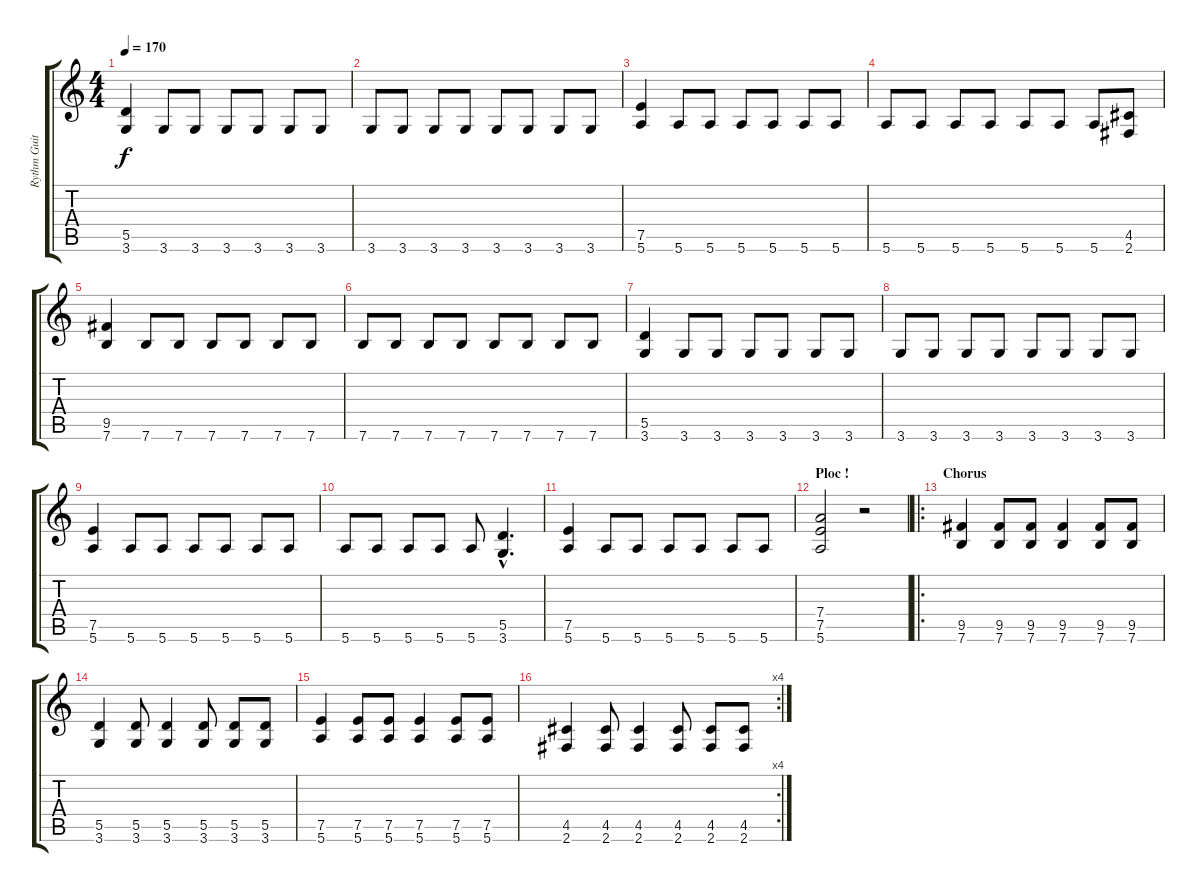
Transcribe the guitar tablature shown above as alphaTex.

\track ("Rythm Guitar" "Rythm Guit") {instrument overdrivenguitar}
\staff {score tabs}
\tuning (E4 B3 G3 D3 A2 E2) {hide}
\ts (4 4)
\tempo 170
\clef g2
\ks c
(5.5 3.6).4{dy f} 3.6.8 3.6.8 3.6.8 3.6.8 3.6.8 3.6.8 |
3.6.8 3.6.8 3.6.8 3.6.8 3.6.8 3.6.8 3.6.8 3.6.8 |
(7.5 5.6).4 5.6.8 5.6.8 5.6.8 5.6.8 5.6.8 5.6.8 |
5.6.8 5.6.8 5.6.8 5.6.8 5.6.8 5.6.8 5.6.8 (4.5 2.6).8 |
(9.5 7.6).4 7.6.8 7.6.8 7.6.8 7.6.8 7.6.8 7.6.8 |
7.6.8 7.6.8 7.6.8 7.6.8 7.6.8 7.6.8 7.6.8 7.6.8 |
(5.5 3.6).4 3.6.8 3.6.8 3.6.8 3.6.8 3.6.8 3.6.8 |
3.6.8 3.6.8 3.6.8 3.6.8 3.6.8 3.6.8 3.6.8 3.6.8 |
(7.5 5.6).4 5.6.8 5.6.8 5.6.8 5.6.8 5.6.8 5.6.8 |
5.6.8 5.6.8 5.6.8 5.6.8 5.6.8 (5.5{hac} 3.6{hac}).4{d} |
(7.5 5.6).4 5.6.8 5.6.8 5.6.8 5.6.8 5.6.8 5.6.8 |
\section ("" "Ploc !")
(7.4 7.5 5.6).2 r.2 |
\ro
\section ("" "Chorus")
(9.5 7.6).4 (9.5 7.6).8 (9.5 7.6).8 (9.5 7.6).4 (9.5 7.6).8 (9.5 7.6).8 |
(5.5 3.6).4 (5.5 3.6).8 (5.5 3.6).4 (5.5 3.6).8 (5.5 3.6).8 (5.5 3.6).8 |
(7.5 5.6).4 (7.5 5.6).8 (7.5 5.6).8 (7.5 5.6).4 (7.5 5.6).8 (7.5 5.6).8 |
\rc 4
(4.5 2.6).4 (4.5 2.6).8 (4.5 2.6).4 (4.5 2.6).8 (4.5 2.6).8 (4.5 2.6).8
